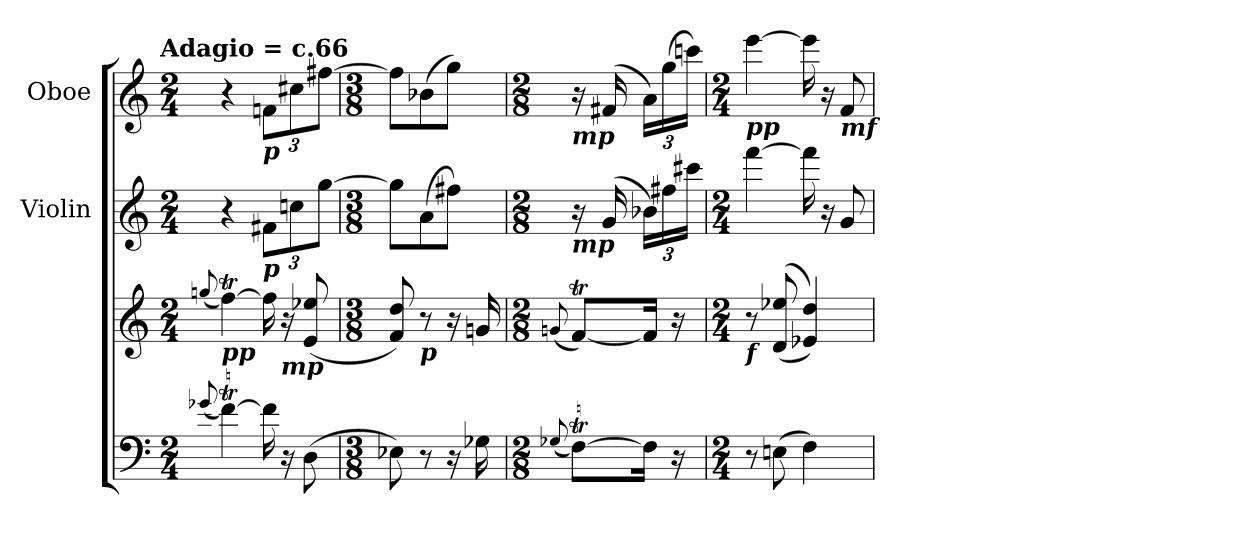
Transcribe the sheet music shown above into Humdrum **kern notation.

**kern	**kern	**kern	**kern
*part3	*part3	*part2	*part1
*staff4	*staff3	*staff2	*staff1
*	*	*I"Violin	*I"Oboe
*	*	*I'Vln.	*I'Ob.
*clefF4	*clefG2	*clefG2	*clefG2
*k[]	*k[]	*k[]	*k[]
!!LO:TX:omd:t=Adagio  = c.66
*M2/4	*M2/4	*M2/4	*M2/4
*MM120	*MM120	*MM120	*MM120
=1	=1	=1	=1
(>8qqg-X/	(>8qqggn/	.	.
!	!LO:TX:b:Bi:t=pp	!	!
[4fT\)	[4ffT\)	4r	4r
*	*	*Xbrackettup	*Xbrackettup
!	!	!	!LO:TX:b:Bi:t=p
!	!	!LO:TX:b:Bi:t=p	!
16f\]	16ff\]	12f#X\L	12fn\L
!	!LO:TX:b:Bi:t=mp	!	!
16r	16r	.	.
.	.	12ccn\	12cc#X\
(>8D\	(<8e/ 8ee-X/	.	.
.	.	[12gg\J	[12ff#X\J
=2	=2	=2	=2
*M3/8	*M3/8	*M3/8	*M3/8
8E-X\)	8f/ 8dd/)	8gg\L]	8ff#\L]
!	!LO:TX:b:Bi:t=p	!	!
8r	8r	(>8a\	(>8b-X\
16r	16r	8ff#X\J)	8gg\J)
16G-X\	16gn/	.	.
=3	=3	=3	=3
*M2/8	*M2/8	*M2/8	*M2/8
(<8qqG-X/	(<8qqgn/	.	.
!	!	!	!LO:TX:b:Bi:t=mp
!	!	!LO:TX:b:Bi:t=mp	!
[8FT\L)	[8fT/L)	16r	16r
.	.	(<16g/	(<16f#X/
16F\Jk]	16f/Jk]	24b-X\LL)	24a\LL)
.	.	24ff#X\	(>24gg\
16r	16r	.	.
.	.	24ccc#X\JJ	24cccn\JJ)
=4	=4	=4	=4
*M2/4	*M2/4	*M2/4	*M2/4
!	!	!	!LO:TX:b:Bi:t=pp
!	!LO:TX:b:Bi:t=f	!	!
8r	8r	[4fff\	[4eee\
(>8En\	(<(>8d/ 8ee-X/	.	.
4F\)	4e-X/ 4dd/))	16fff\]	16eee\]
.	.	16r	16r
!	!	!	!LO:TX:b:Bi:t=mf
.	.	8g/	8f/
=	=	=	=
*-	*-	*-	*-
